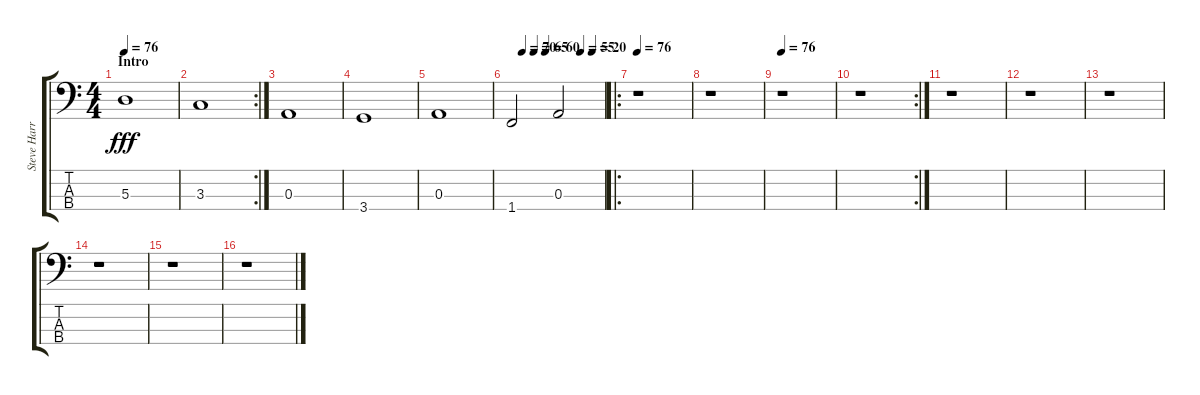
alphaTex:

\track ("Steve Harris" "Steve Harr") {instrument electricbasspick}
\staff {score tabs}
\tuning (G2 D2 A1 E1) {hide}
\ts (4 4)
\section ("" "Intro")
\tempo 76
\clef f4
\ks c
5.3.1{dy fff instrument electricbassfinger} |
\rc 2
3.3.1 |
0.3.1 |
3.4.1 |
0.3.1 |
\tempo (70 0.125)
\tempo (65 0.25)
\tempo (60 0.375)
\tempo (55 0.75)
\tempo (20 0.875)
1.4.2 0.3.2 |
\ro
\tempo 76
r.1 |
r.1 |
\tempo 76
r.1 |
\rc 2
r.1 |
r.1 |
r.1 |
r.1 |
r.1 |
r.1 |
r.1
